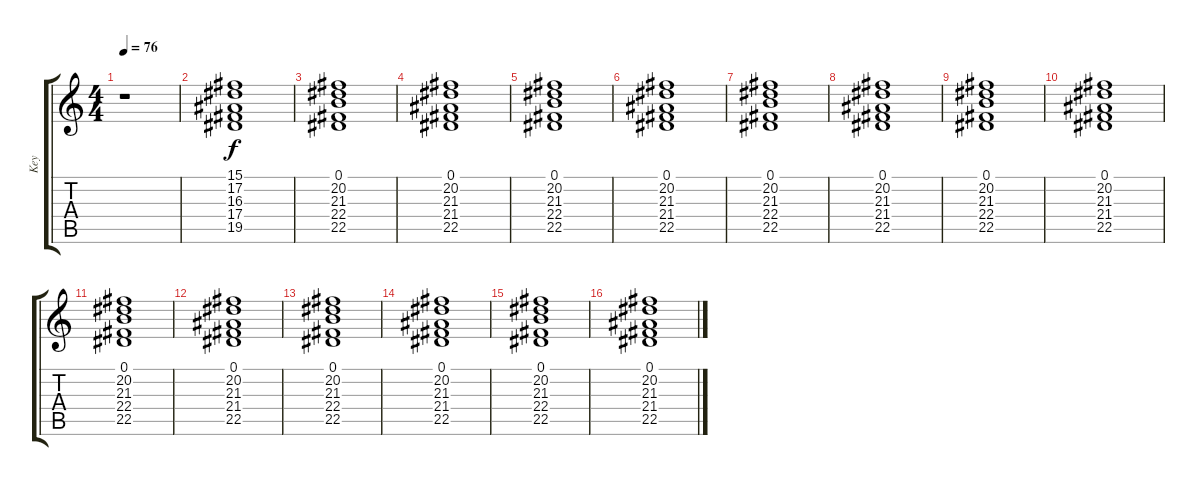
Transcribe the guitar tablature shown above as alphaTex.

\track ("Key" "Key") {instrument synthstrings1}
\staff {score tabs}
\tuning (Eb4 Bb3 Gb3 Db3 Ab2 Eb2) {hide}
\ts (4 4)
\tempo 76
\clef g2
\ks c
r.1{dy f} |
(15.1 17.2 16.3 17.4 19.5).1 |
(0.1 20.2 21.3 22.4 22.5).1 |
(0.1 20.2 21.3 21.4 22.5).1 |
(0.1 20.2 21.3 22.4 22.5).1 |
(0.1 20.2 21.3 21.4 22.5).1 |
(0.1 20.2 21.3 22.4 22.5).1 |
(0.1 20.2 21.3 21.4 22.5).1 |
(0.1 20.2 21.3 22.4 22.5).1 |
(0.1 20.2 21.3 21.4 22.5).1 |
(0.1 20.2 21.3 22.4 22.5).1 |
(0.1 20.2 21.3 21.4 22.5).1 |
(0.1 20.2 21.3 22.4 22.5).1 |
(0.1 20.2 21.3 21.4 22.5).1 |
(0.1 20.2 21.3 22.4 22.5).1 |
(0.1 20.2 21.3 21.4 22.5).1
